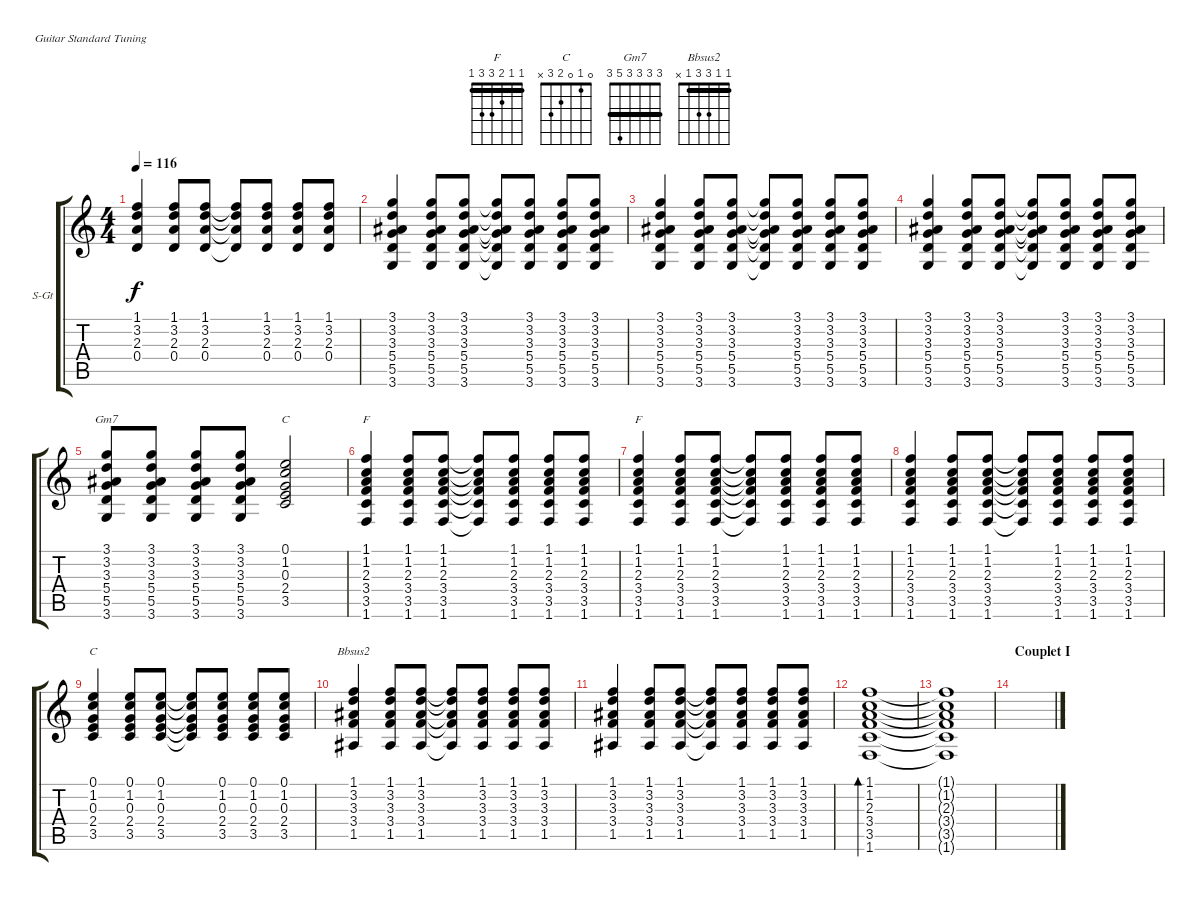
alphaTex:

\bracketExtendMode groupsimilarinstruments
\firstSystemTrackNameOrientation horizontal
\otherSystemsTrackNameOrientation horizontal
\track ("David Gilmour" "S-Gt") {multiBarRest instrument acousticguitarsteel}
\staff {score tabs}
\tuning (E4 B3 G3 D3 A2 E2)
\chord ("F" 1 1 2 3 3 1) {barre (1 1)}
\chord ("C" 0 1 0 2 3 x)
\chord ("Gm7" 3 3 3 3 5 3) {barre (3 3 3 3)}
\chord ("Bbsus2" 1 1 3 3 1 x) {barre (1 1)}
\ts (4 4)
\tempo 116
\clef g2
\ks c
(1.1 3.2 2.3 0.4).4{dy f} (1.1 3.2 2.3 0.4).8 (1.1 3.2 2.3 0.4).8 (1.1{t} 3.2{t} 2.3{t} 0.4{t}).8 (1.1 3.2 2.3 0.4).8 (1.1 3.2 2.3 0.4).8 (1.1 3.2 2.3 0.4).8 |
(3.1 3.2 3.3 5.4 5.5 3.6).4 (3.1 3.2 3.3 5.4 5.5 3.6).8 (3.1 3.2 3.3 5.4 5.5 3.6).8 (3.1{t} 3.2{t} 3.3{t} 5.4{t} 5.5{t} 3.6{t}).8 (3.1 3.2 3.3 5.4 5.5 3.6).8 (3.1 3.2 3.3 5.4 5.5 3.6).8 (3.1 3.2 3.3 5.4 5.5 3.6).8 |
(3.1 3.2 3.3 5.4 5.5 3.6).4 (3.1 3.2 3.3 5.4 5.5 3.6).8 (3.1 3.2 3.3 5.4 5.5 3.6).8 (3.1{t} 3.2{t} 3.3{t} 5.4{t} 5.5{t} 3.6{t}).8 (3.1 3.2 3.3 5.4 5.5 3.6).8 (3.1 3.2 3.3 5.4 5.5 3.6).8 (3.1 3.2 3.3 5.4 5.5 3.6).8 |
(3.1 3.2 3.3 5.4 5.5 3.6).4 (3.1 3.2 3.3 5.4 5.5 3.6).8 (3.1 3.2 3.3 5.4 5.5 3.6).8 (3.1{t} 3.2{t} 3.3{t} 5.4{t} 5.5{t} 3.6{t}).8 (3.1 3.2 3.3 5.4 5.5 3.6).8 (3.1 3.2 3.3 5.4 5.5 3.6).8 (3.1 3.2 3.3 5.4 5.5 3.6).8 |
(3.1 3.2 3.3 5.4 5.5 3.6).8{ch "Gm7"} (3.1 3.2 3.3 5.4 5.5 3.6).8 (3.1 3.2 3.3 5.4 5.5 3.6).8 (3.1 3.2 3.3 5.4 5.5 3.6).8 (0.1 1.2 0.3 2.4 3.5).2{ch "C"} |
(1.1 1.2 2.3 3.4 3.5 1.6).4{ch "F"} (1.1 1.2 2.3 3.4 3.5 1.6).8 (1.1 1.2 2.3 3.4 3.5 1.6).8 (1.1{t} 1.2{t} 2.3{t} 3.4{t} 3.5{t} 1.6{t}).8 (1.1 1.2 2.3 3.4 3.5 1.6).8 (1.1 1.2 2.3 3.4 3.5 1.6).8 (1.1 1.2 2.3 3.4 3.5 1.6).8 |
(1.1 1.2 2.3 3.4 3.5 1.6).4{ch "F"} (1.1 1.2 2.3 3.4 3.5 1.6).8 (1.1 1.2 2.3 3.4 3.5 1.6).8 (1.1{t} 1.2{t} 2.3{t} 3.4{t} 3.5{t} 1.6{t}).8 (1.1 1.2 2.3 3.4 3.5 1.6).8 (1.1 1.2 2.3 3.4 3.5 1.6).8 (1.1 1.2 2.3 3.4 3.5 1.6).8 |
(1.1 1.2 2.3 3.4 3.5 1.6).4 (1.1 1.2 2.3 3.4 3.5 1.6).8 (1.1 1.2 2.3 3.4 3.5 1.6).8 (1.1{t} 1.2{t} 2.3{t} 3.4{t} 3.5{t} 1.6{t}).8 (1.1 1.2 2.3 3.4 3.5 1.6).8 (1.1 1.2 2.3 3.4 3.5 1.6).8 (1.1 1.2 2.3 3.4 3.5 1.6).8 |
(0.1 1.2 0.3 2.4 3.5).4{ch "C"} (0.1 1.2 0.3 2.4 3.5).8 (0.1 1.2 0.3 2.4 3.5).8 (0.1{t} 1.2{t} 0.3{t} 2.4{t} 3.5{t}).8 (0.1 1.2 0.3 2.4 3.5).8 (0.1 1.2 0.3 2.4 3.5).8 (0.1 1.2 0.3 2.4 3.5).8 |
(1.1 3.2 3.3 3.4 1.5).4{ch "Bbsus2"} (1.1 3.2 3.3 3.4 1.5).8 (1.1 3.2 3.3 3.4 1.5).8 (1.1{t} 3.2{t} 3.3{t} 3.4{t} 1.5{t}).8 (1.1 3.2 3.3 3.4 1.5).8 (1.1 3.2 3.3 3.4 1.5).8 (1.1 3.2 3.3 3.4 1.5).8 |
(1.1 3.2 3.3 3.4 1.5).4 (1.1 3.2 3.3 3.4 1.5).8 (1.1 3.2 3.3 3.4 1.5).8 (1.1{t} 3.2{t} 3.3{t} 3.4{t} 1.5{t}).8 (1.1 3.2 3.3 3.4 1.5).8 (1.1 3.2 3.3 3.4 1.5).8 (1.1 3.2 3.3 3.4 1.5).8 |
(1.1 1.2 2.3 3.4 3.5 1.6).1{bd 60} |
(1.1{t} 1.2{t} 2.3{t} 3.4{t} 3.5{t} 1.6{t}).1 |
\section ("" "Couplet I")
